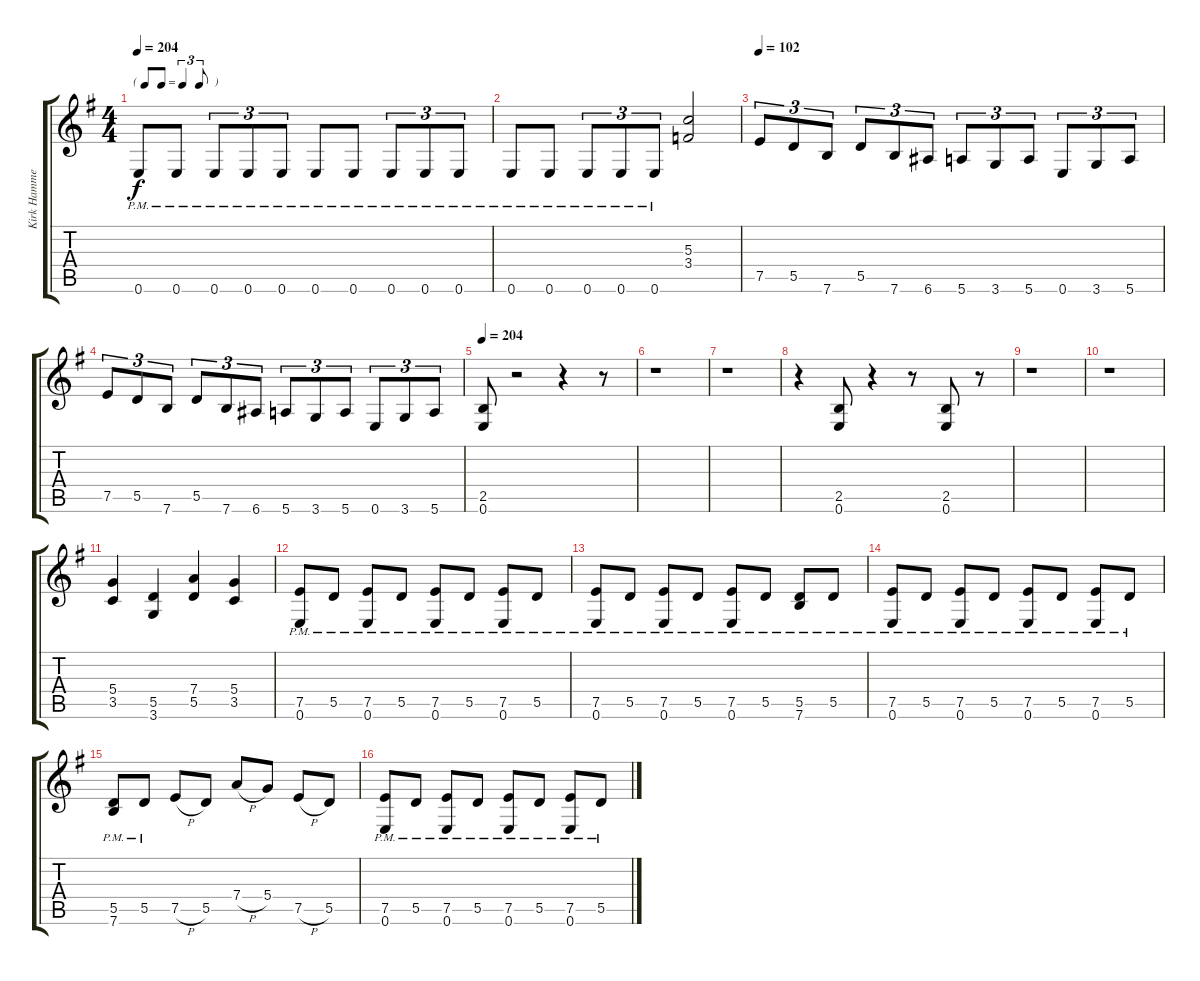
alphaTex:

\track ("Kirk Hammett" "Kirk Hamme") {instrument distortionguitar}
\staff {score tabs}
\tuning (E4 B3 G3 D3 A2 E2) {hide}
\ts (4 4)
\tf triplet8th
\tempo 204
\clef g2
\ks eminor
0.6{pm}.8{dy f} 0.6{pm}.8 0.6{pm}.8{tu (3 2)} 0.6{pm}.8{tu (3 2)} 0.6{pm}.8{tu (3 2)} 0.6{pm}.8 0.6{pm}.8 0.6{pm}.8{tu (3 2)} 0.6{pm}.8{tu (3 2)} 0.6{pm}.8{tu (3 2)} |
0.6{pm}.8 0.6{pm}.8 0.6{pm}.8{tu (3 2)} 0.6{pm}.8{tu (3 2)} 0.6{pm}.8{tu (3 2)} (5.3 3.4).2 |
\tempo 102
7.5.8{tu (3 2)} 5.5.8{tu (3 2)} 7.6.8{tu (3 2)} 5.5.8{tu (3 2)} 7.6.8{tu (3 2)} 6.6.8{tu (3 2)} 5.6.8{tu (3 2)} 3.6.8{tu (3 2)} 5.6.8{tu (3 2)} 0.6.8{tu (3 2)} 3.6.8{tu (3 2)} 5.6.8{tu (3 2)} |
7.5.8{tu (3 2)} 5.5.8{tu (3 2)} 7.6.8{tu (3 2)} 5.5.8{tu (3 2)} 7.6.8{tu (3 2)} 6.6.8{tu (3 2)} 5.6.8{tu (3 2)} 3.6.8{tu (3 2)} 5.6.8{tu (3 2)} 0.6.8{tu (3 2)} 3.6.8{tu (3 2)} 5.6.8{tu (3 2)} |
\tempo 204
(2.5 0.6).8{balance 3} r.2 r.4 r.8 |
r.1 |
r.1 |
r.4 (2.5 0.6).8 r.4 r.8 (2.5 0.6).8 r.8 |
r.1 |
r.1 |
(5.4 3.5).4 (5.5 3.6).4 (7.4 5.5).4 (5.4 3.5).4 |
(7.5{pm} 0.6{pm}).8 5.5{pm}.8 (7.5{pm} 0.6{pm}).8 5.5{pm}.8 (7.5{pm} 0.6{pm}).8 5.5{pm}.8 (7.5{pm} 0.6{pm}).8 5.5{pm}.8 |
(7.5{pm} 0.6{pm}).8 5.5{pm}.8 (7.5{pm} 0.6{pm}).8 5.5{pm}.8 (7.5{pm} 0.6{pm}).8 5.5{pm}.8 (5.5{pm} 7.6{pm}).8 5.5{pm}.8 |
(7.5{pm} 0.6{pm}).8 5.5{pm}.8 (7.5{pm} 0.6{pm}).8 5.5{pm}.8 (7.5{pm} 0.6{pm}).8 5.5{pm}.8 (7.5{pm} 0.6{pm}).8 5.5{pm}.8 |
(5.5{pm} 7.6{pm}).8 5.5{pm}.8 7.5{h}.8 5.5.8 7.4{h}.8 5.4.8 7.5{h}.8 5.5.8 |
(7.5{pm} 0.6{pm}).8 5.5{pm}.8 (7.5{pm} 0.6{pm}).8 5.5{pm}.8 (7.5{pm} 0.6{pm}).8 5.5{pm}.8 (7.5{pm} 0.6{pm}).8 5.5{pm}.8
